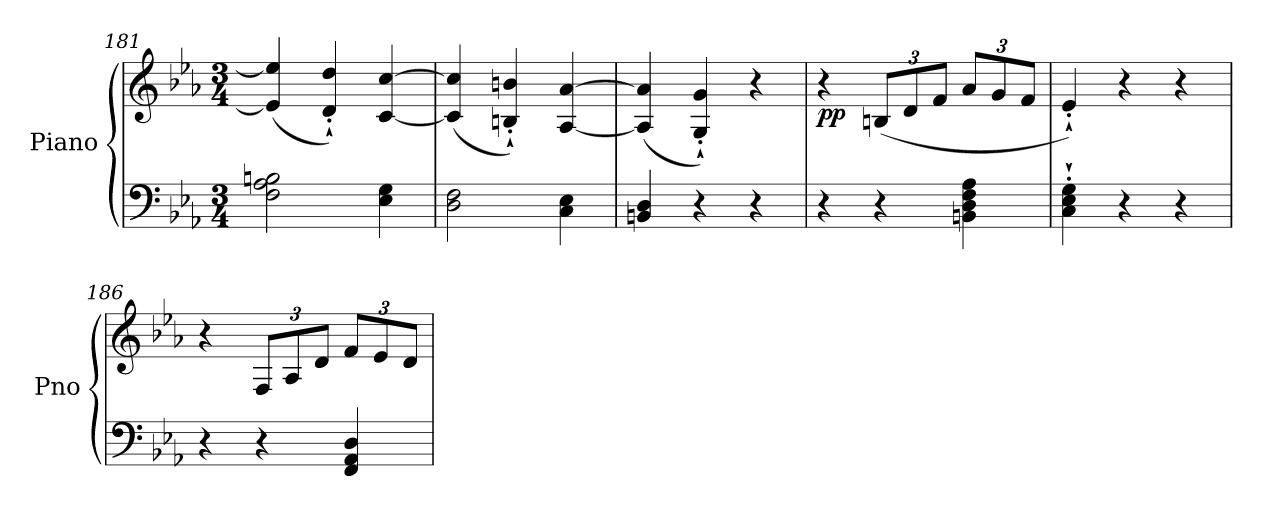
**kern	**kern	**dynam
*part1	*part1	*part1
*staff2	*staff1	*staff1/2
*I"Piano	*	*
*I'Pno	*	*
*clefF4	*clefG2	*
*k[b-e-a-]	*k[b-e-a-]	*
*E-:	*E-:	*
*M3/4	*M3/4	*
=181	=181	=181
2F\ 2A-\ 2Bn\	(4e-/] 4ee-/]	.
.	4d/`' 4dd/`')	.
4E-\ 4G\	[4c/ [4cc/	.
!!LO:PB:g=z
=182	=182	=182
2D\ 2F\	(4c/] 4cc/]	.
.	4Bn/`' 4bn/`')	.
4C\ 4E-\	[4A-/ [4a-/	.
=183	=183	=183
4BBn/ 4D/	(4A-/] 4a-/]	.
4r	4G/`' 4g/`')	.
4r	4r	.
=184	=184	=184
!	!	!LO:DY:b
4r	4r	pp
*	*Xbrackettup	*
4r	(12Bn/L	.
.	12d/	.
.	12f/J	.
4BBn\ 4D\ 4F\ 4A-\	12a-/L	.
.	12g/	.
.	12f/J	.
=185	=185	=185
4C\`' 4E-\`' 4G\`'	4e-`'/)	.
4r	4r	.
4r	4r	.
=186	=186	=186
4r	4r	.
4r	12F/L	.
.	12A-/	.
.	12d/J	.
4FF/ 4AA-/ 4D/	12f/L	.
.	12e-/	.
.	12d/J	.
=	=	=
*-	*-	*-
